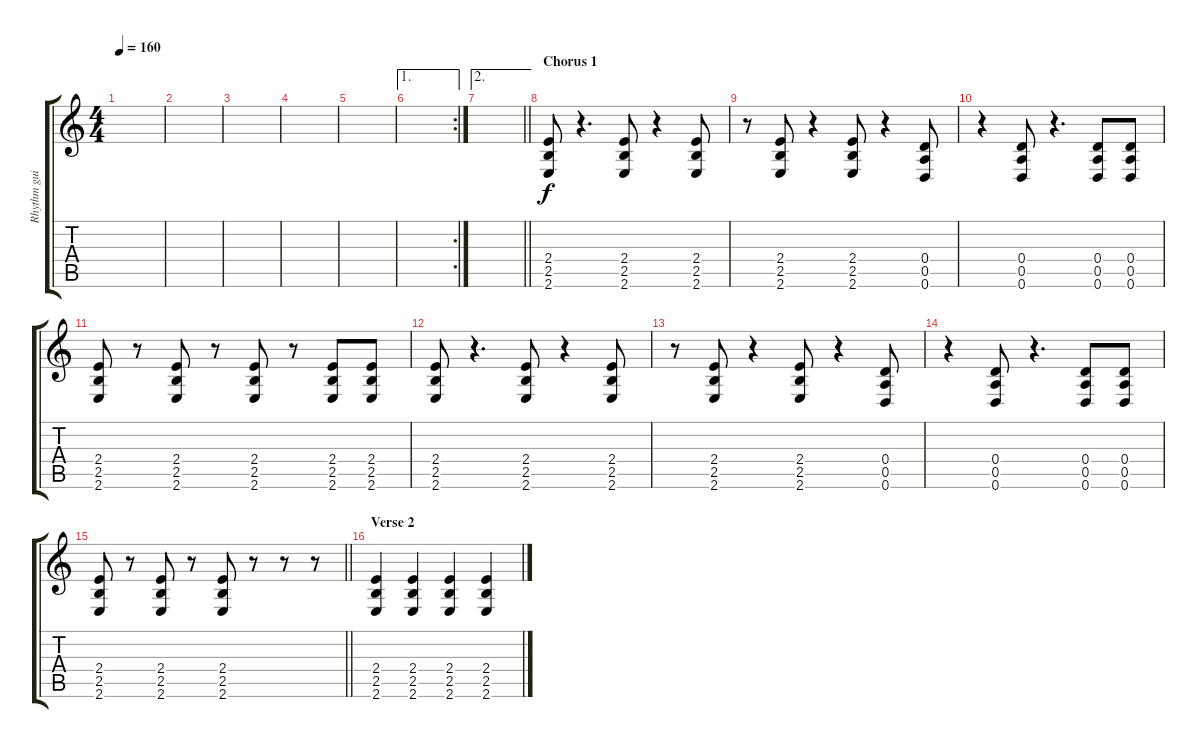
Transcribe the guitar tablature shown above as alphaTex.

\track ("Rhythm guitar" "Rhythm gui") {instrument acousticguitarsteel}
\staff {score tabs}
\tuning (E4 B3 G3 D3 A2 D2) {hide}
\ts (4 4)
\tempo 160
\clef g2
\ks c
|
|
|
|
|
\ae 1
\rc 2
|
\ae 2
\barLineRight lightlight
|
\section ("" "Chorus 1")
(2.4 2.5 2.6).8 r.4{d} (2.4 2.5 2.6).8 r.4 (2.4 2.5 2.6).8 |
r.8 (2.4 2.5 2.6).8 r.4 (2.4 2.5 2.6).8 r.4 (0.4 0.5 0.6).8 |
r.4 (0.4 0.5 0.6).8 r.4{d} (0.4 0.5 0.6).8 (0.4 0.5 0.6).8 |
(2.4 2.5 2.6).8 r.8 (2.4 2.5 2.6).8 r.8 (2.4 2.5 2.6).8 r.8 (2.4 2.5 2.6).8 (2.4 2.5 2.6).8 |
(2.4 2.5 2.6).8 r.4{d} (2.4 2.5 2.6).8 r.4 (2.4 2.5 2.6).8 |
r.8 (2.4 2.5 2.6).8 r.4 (2.4 2.5 2.6).8 r.4 (0.4 0.5 0.6).8 |
r.4 (0.4 0.5 0.6).8 r.4{d} (0.4 0.5 0.6).8 (0.4 0.5 0.6).8 |
\barLineRight lightlight
(2.4 2.5 2.6).8 r.8 (2.4 2.5 2.6).8 r.8 (2.4 2.5 2.6).8 r.8 r.8 r.8 |
\section ("" "Verse 2")
(2.4 2.5 2.6).4 (2.4 2.5 2.6).4 (2.4 2.5 2.6).4 (2.4 2.5 2.6).4
